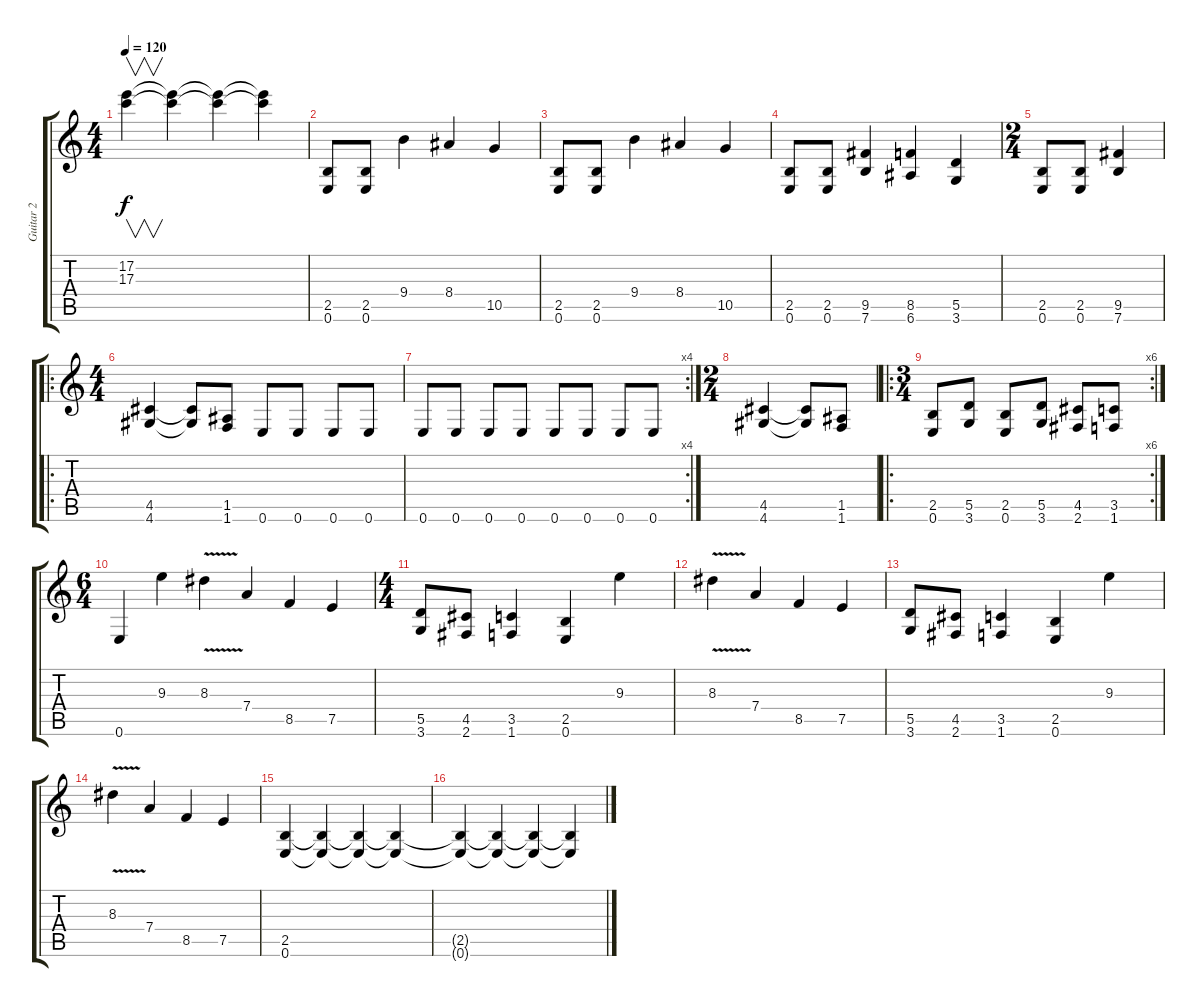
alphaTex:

\track ("Guitar 2" "Guitar 2") {instrument distortionguitar}
\staff {score tabs}
\tuning (E4 B3 G3 D3 A2 E2) {hide}
\ts (4 4)
\tempo 120
\clef g2
\ks c
(17.2 17.3).4{v dy f} (17.2{t} 17.3{t}).4 (17.2{t} 17.3{t}).4 (17.2{t} 17.3{t}).4 |
(2.5 0.6).8 (2.5 0.6).8 9.4.4 8.4.4 10.5.4 |
(2.5 0.6).8 (2.5 0.6).8 9.4.4 8.4.4 10.5.4 |
(2.5 0.6).8 (2.5 0.6).8 (9.5 7.6).4 (8.5 6.6).4 (5.5 3.6).4 |
\ts (2 4)
(2.5 0.6).8 (2.5 0.6).8 (9.5 7.6).4 |
\ro
\ts (4 4)
(4.5 4.6).4 (4.5{t} 4.6{t}).8 (1.5 1.6).8 0.6.8 0.6.8 0.6.8 0.6.8 |
\rc 4
0.6.8 0.6.8 0.6.8 0.6.8 0.6.8 0.6.8 0.6.8 0.6.8 |
\ts (2 4)
(4.5 4.6).4 (4.5{t} 4.6{t}).8 (1.5 1.6).8 |
\ro
\rc 6
\ts (3 4)
(2.5 0.6).8 (5.5 3.6).8 (2.5 0.6).8 (5.5 3.6).8 (4.5 2.6).8 (3.5 1.6).8 |
\ts (6 4)
0.6.4 9.3.4 8.3{v}.4 7.4.4 8.5.4 7.5.4 |
\ts (4 4)
(5.5 3.6).8 (4.5 2.6).8 (3.5 1.6).4 (2.5 0.6).4 9.3.4 |
8.3{v}.4 7.4.4 8.5.4 7.5.4 |
(5.5 3.6).8 (4.5 2.6).8 (3.5 1.6).4 (2.5 0.6).4 9.3.4 |
8.3{v}.4 7.4.4 8.5.4 7.5.4 |
(2.5 0.6).4 (2.5{t} 0.6{t}).4 (2.5{t} 0.6{t}).4 (2.5{t} 0.6{t}).4 |
(2.5{t} 0.6{t}).4 (2.5{t} 0.6{t}).4 (2.5{t} 0.6{t}).4 (2.5{t} 0.6{t}).4
